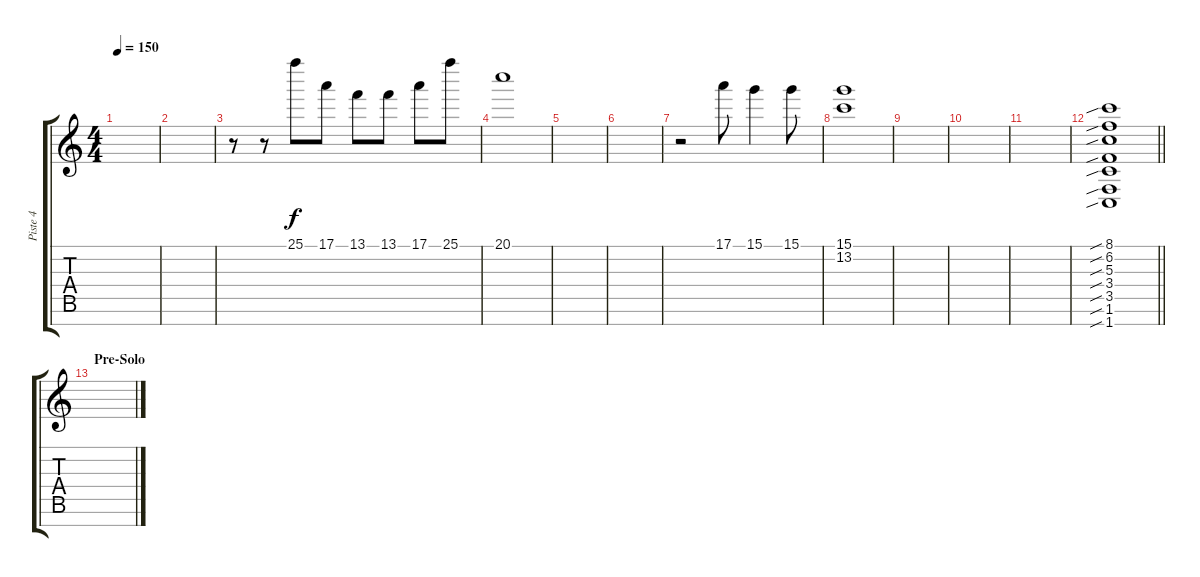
\track ("Piste 4" "Piste 4") {instrument overdrivenguitar}
\staff {score tabs}
\tuning (E4 B3 G3 D3 A2 E2 B1) {hide}
\ts (4 4)
\tempo 150
\clef g2
\ks c
|
|
r.8 r.8 25.1.8 17.1.8 13.1.8 13.1.8 17.1.8 25.1.8 |
20.1.1 |
|
|
r.2 17.1.8 15.1.4 15.1.8 |
(15.1 13.2).1 |
|
|
|
\barLineRight lightlight
(8.1{sib} 6.2{sib} 5.3{sib} 3.4{sib} 3.5{sib} 1.6{sib} 1.7{sib}).1 |
\section ("" "Pre-Solo")
